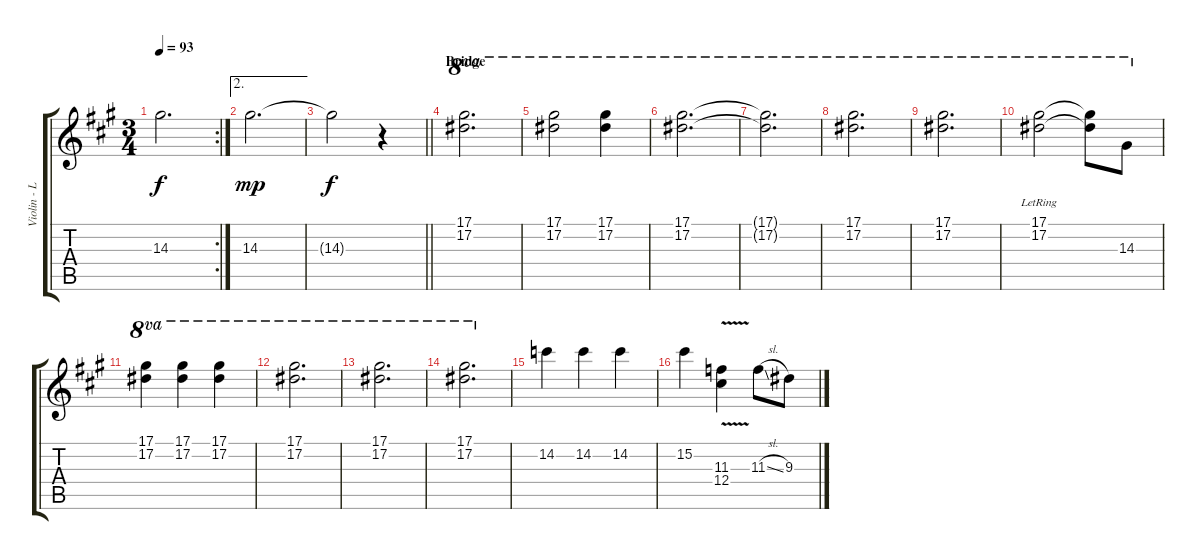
\track ("Violin - Les Paul" "Violin - L") {instrument overdrivenguitar}
\staff {score tabs}
\tuning (Eb4 Bb3 Gb3 Db3 Ab2 Eb2) {hide}
\rc 2
\ts (3 4)
\tempo 93
\clef g2
\ks a
14.3{t}.2{d dy f} |
\ae 2
14.3.2{d dy mp} |
\barLineRight lightlight
14.3{t}.2{dy f} r.4 |
\section ("" "Bridge")
(17.1 17.2).2{d ot 8va volume 7} |
(17.1 17.2).2{ot 8va} (17.1 17.2).4{ot 8va} |
(17.1 17.2).2{d ot 8va} |
(17.1{t} 17.2{t}).2{d ot 8va} |
(17.1 17.2).2{d ot 8va} |
(17.1 17.2).2{d ot 8va} |
(17.1{lr} 17.2{lr}).2{ot 8va} (17.1{t} 17.2{t}).8{ot 8va} 14.3.8{ot 8va} |
(17.1 17.2).4{ot 8va} (17.1 17.2).4{ot 8va} (17.1 17.2).4{ot 8va} |
(17.1 17.2).2{d ot 8va} |
(17.1 17.2).2{d ot 8va} |
(17.1 17.2).2{d ot 8va} |
14.2.4 14.2.4 14.2.4 |
15.2.4 (11.3{v} 12.4).4 11.3{sl}.8 9.3.8
